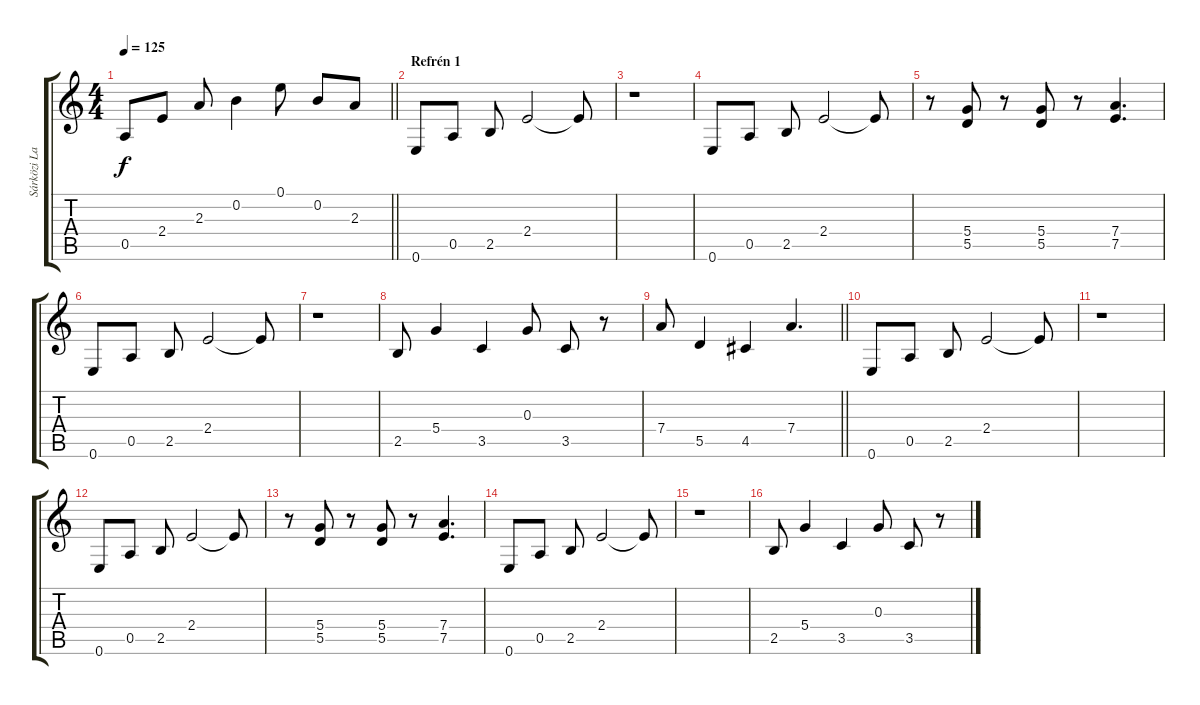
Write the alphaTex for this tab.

\track ("Sárközi Lajos - Gitár" "Sárközi La") {instrument acousticguitarsteel}
\staff {score tabs}
\tuning (E4 B3 G3 D3 A2 E2) {hide}
\ts (4 4)
\tempo 125
\clef g2
\barLineRight lightlight
\ks c
0.5.8{dy f} 2.4.8 2.3.8 0.2.4 0.1.8 0.2.8 2.3.8 |
\section ("" "Refrén 1")
0.6.8 0.5.8 2.5.8 2.4.2 2.4{t}.8 |
r.1 |
0.6.8 0.5.8 2.5.8 2.4.2 2.4{t}.8 |
r.8 (5.4 5.5).8 r.8 (5.4 5.5).8 r.8 (7.4 7.5).4{d} |
0.6.8 0.5.8 2.5.8 2.4.2 2.4{t}.8 |
r.1 |
2.5.8 5.4.4 3.5.4 0.3.8 3.5.8 r.8 |
\barLineRight lightlight
7.4.8 5.5.4 4.5.4 7.4.4{d} |
0.6.8 0.5.8 2.5.8 2.4.2 2.4{t}.8 |
r.1 |
0.6.8 0.5.8 2.5.8 2.4.2 2.4{t}.8 |
r.8 (5.4 5.5).8 r.8 (5.4 5.5).8 r.8 (7.4 7.5).4{d} |
0.6.8 0.5.8 2.5.8 2.4.2 2.4{t}.8 |
r.1 |
2.5.8 5.4.4 3.5.4 0.3.8 3.5.8 r.8
